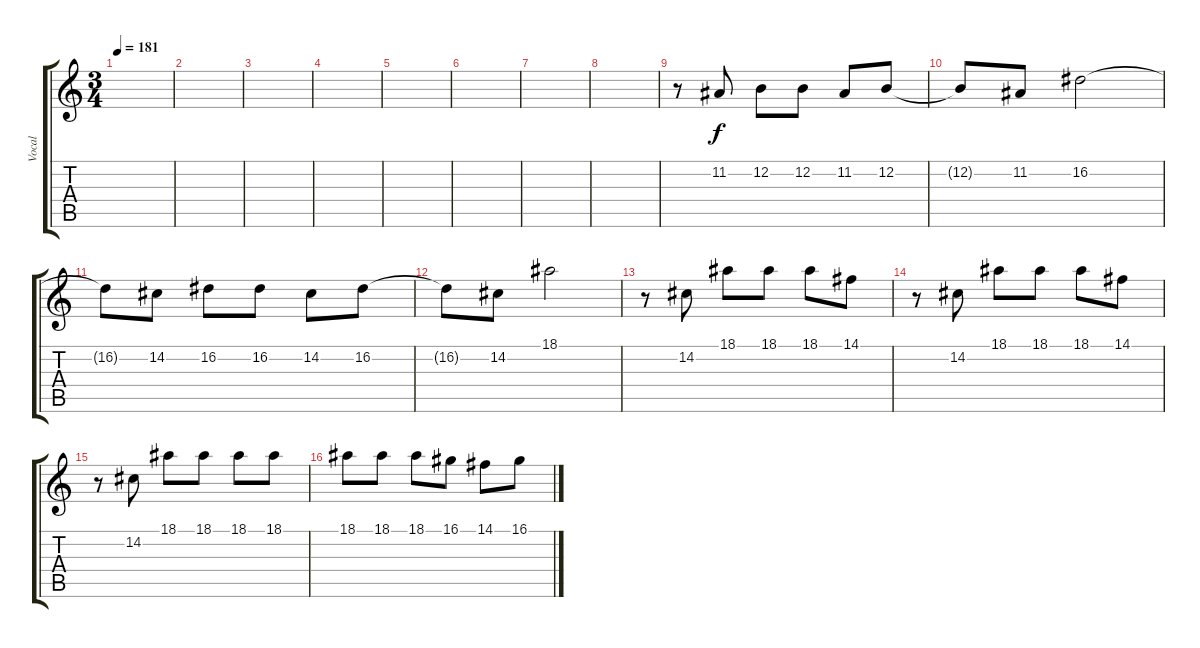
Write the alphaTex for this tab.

\track ("Vocal" "Vocal") {instrument altosax}
\staff {score tabs}
\tuning (E4 B3 G3 D3 A2 E2) {hide}
\ts (3 4)
\tempo 181
\clef g2
\ks c
|
|
|
|
|
|
|
|
r.8 11.2.8 12.2.8 12.2.8 11.2.8 12.2.8 |
12.2{t}.8 11.2.8 16.2.2 |
16.2{t}.8 14.2.8 16.2.8 16.2.8 14.2.8 16.2.8 |
16.2{t}.8 14.2.8 18.1.2 |
r.8 14.2.8 18.1.8 18.1.8 18.1.8 14.1.8 |
r.8 14.2.8 18.1.8 18.1.8 18.1.8 14.1.8 |
r.8 14.2.8 18.1.8 18.1.8 18.1.8 18.1.8 |
18.1.8 18.1.8 18.1.8 16.1.8 14.1.8 16.1.8
